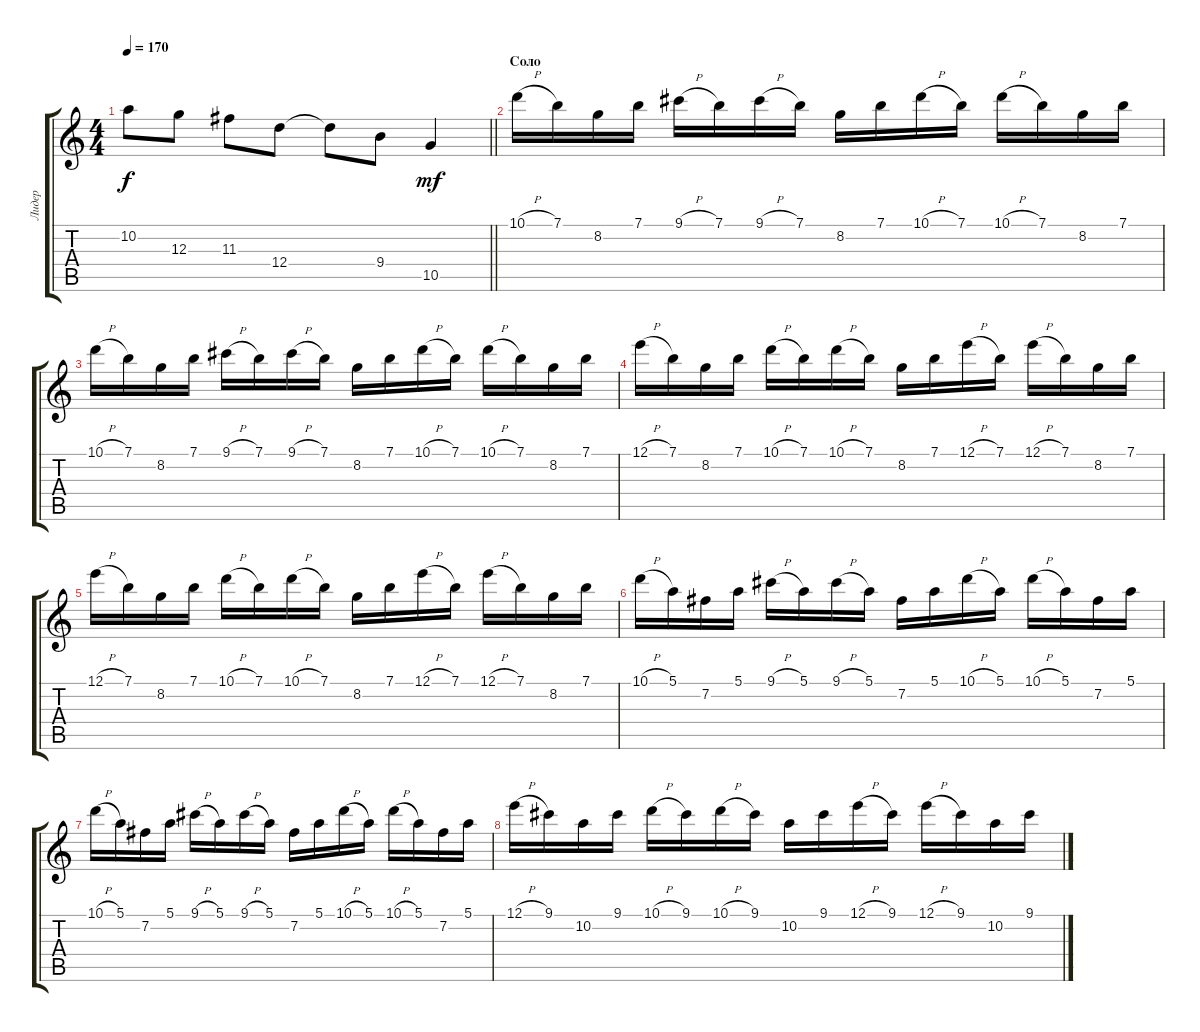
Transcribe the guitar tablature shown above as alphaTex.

\track ("Лидер" "Лидер") {instrument distortionguitar}
\staff {score tabs}
\tuning (E4 B3 G3 D3 A2 E2) {hide}
\ts (4 4)
\tempo 170
\clef g2
\barLineRight lightlight
\ks c
10.2{t}.8{dy f} 12.3.8 11.3.8 12.4.8 12.4{t}.8 9.4.8 10.5.4{dy mf} |
\section ("" "Соло")
10.1{h}.16 7.1.16 8.2.16 7.1.16 9.1{h}.16 7.1.16 9.1{h}.16 7.1.16 8.2.16 7.1.16 10.1{h}.16 7.1.16 10.1{h}.16 7.1.16 8.2.16 7.1.16 |
10.1{h}.16 7.1.16 8.2.16 7.1.16 9.1{h}.16 7.1.16 9.1{h}.16 7.1.16 8.2.16 7.1.16 10.1{h}.16 7.1.16 10.1{h}.16 7.1.16 8.2.16 7.1.16 |
12.1{h}.16 7.1.16 8.2.16 7.1.16 10.1{h}.16 7.1.16 10.1{h}.16 7.1.16 8.2.16 7.1.16 12.1{h}.16 7.1.16 12.1{h}.16 7.1.16 8.2.16 7.1.16 |
12.1{h}.16 7.1.16 8.2.16 7.1.16 10.1{h}.16 7.1.16 10.1{h}.16 7.1.16 8.2.16 7.1.16 12.1{h}.16 7.1.16 12.1{h}.16 7.1.16 8.2.16 7.1.16 |
10.1{h}.16 5.1.16 7.2.16 5.1.16 9.1{h}.16 5.1.16 9.1{h}.16 5.1.16 7.2.16 5.1.16 10.1{h}.16 5.1.16 10.1{h}.16 5.1.16 7.2.16 5.1.16 |
10.1{h}.16 5.1.16 7.2.16 5.1.16 9.1{h}.16 5.1.16 9.1{h}.16 5.1.16 7.2.16 5.1.16 10.1{h}.16 5.1.16 10.1{h}.16 5.1.16 7.2.16 5.1.16 |
12.1{h}.16 9.1.16 10.2.16 9.1.16 10.1{h}.16 9.1.16 10.1{h}.16 9.1.16 10.2.16 9.1.16 12.1{h}.16 9.1.16 12.1{h}.16 9.1.16 10.2.16 9.1.16
